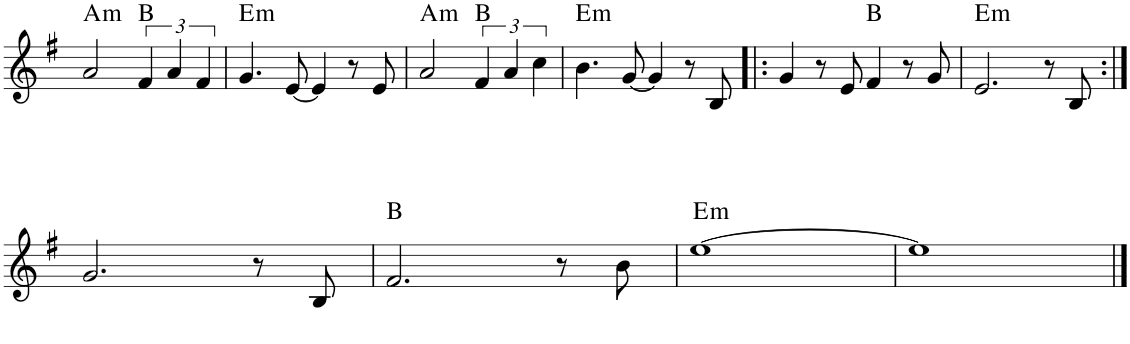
**kern	**harte
*part1	*part1
*staff1	*
*I"Piano	*
*I'Pno.	*
!!LO:PB:g=z
*clefG2	*
*k[f#]	*
*M4/4	*
=43	=43
!	!LO:H:kt=m
2a/	A:min
6f#/	B:maj
6a/	.
6f#/	.
=44	=44
!	!LO:H:kt=m
4.g/	E:min
[8e/	.
4e/]	.
8r	.
8e/	.
=45	=45
!	!LO:H:kt=m
2a/	A:min
6f#/	B:maj
6a/	.
6cc\	.
=46	=46
!	!LO:H:kt=m
4.b\	E:min
[8g/	.
4g/]	.
8r	.
8B/	.
=47!|:	=47!|:
4g/	.
8r	.
8e/	.
4f#/	B:maj
8r	.
8g/	.
=48	=48
!	!LO:H:kt=m
2.e/	E:min
8r	.
8B/	.
!!LO:LB:g=z
=49:|!	=49:|!
2.g/	.
8r	.
8B/	.
=50	=50
2.f#/	B:maj
8r	.
8b\	.
=51	=51
!	!LO:H:kt=m
[1ee	E:min
=52	=52
1ee]	.
==	==
*-	*-
